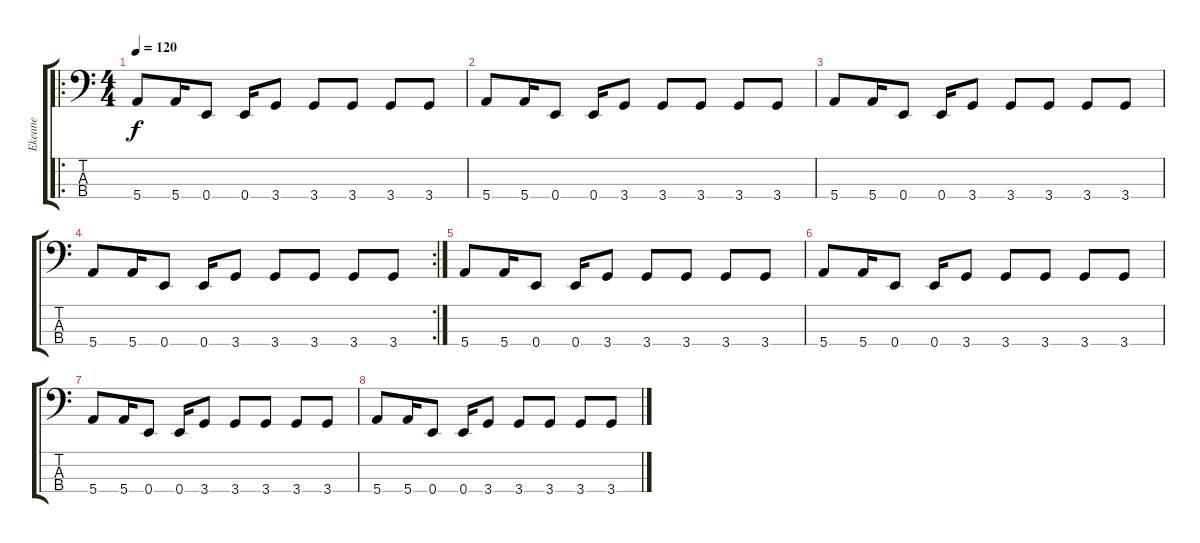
\track ("Ekeane" "Ekeane") {instrument electricbassfinger}
\staff {score tabs}
\tuning (G2 D2 A1 E1) {hide}
\ro
\ts (4 4)
\tempo 120
\clef f4
\ks c
5.4.8{dy f} 5.4.16 0.4.8 0.4.16 3.4.8 3.4.8 3.4.8 3.4.8 3.4.8 |
5.4.8 5.4.16 0.4.8 0.4.16 3.4.8 3.4.8 3.4.8 3.4.8 3.4.8 |
5.4.8 5.4.16 0.4.8 0.4.16 3.4.8 3.4.8 3.4.8 3.4.8 3.4.8 |
\rc 2
5.4.8 5.4.16 0.4.8 0.4.16 3.4.8 3.4.8 3.4.8 3.4.8 3.4.8 |
5.4.8 5.4.16 0.4.8 0.4.16 3.4.8 3.4.8 3.4.8 3.4.8 3.4.8 |
5.4.8 5.4.16 0.4.8 0.4.16 3.4.8 3.4.8 3.4.8 3.4.8 3.4.8 |
5.4.8 5.4.16 0.4.8 0.4.16 3.4.8 3.4.8 3.4.8 3.4.8 3.4.8 |
5.4.8 5.4.16 0.4.8 0.4.16 3.4.8 3.4.8 3.4.8 3.4.8 3.4.8
